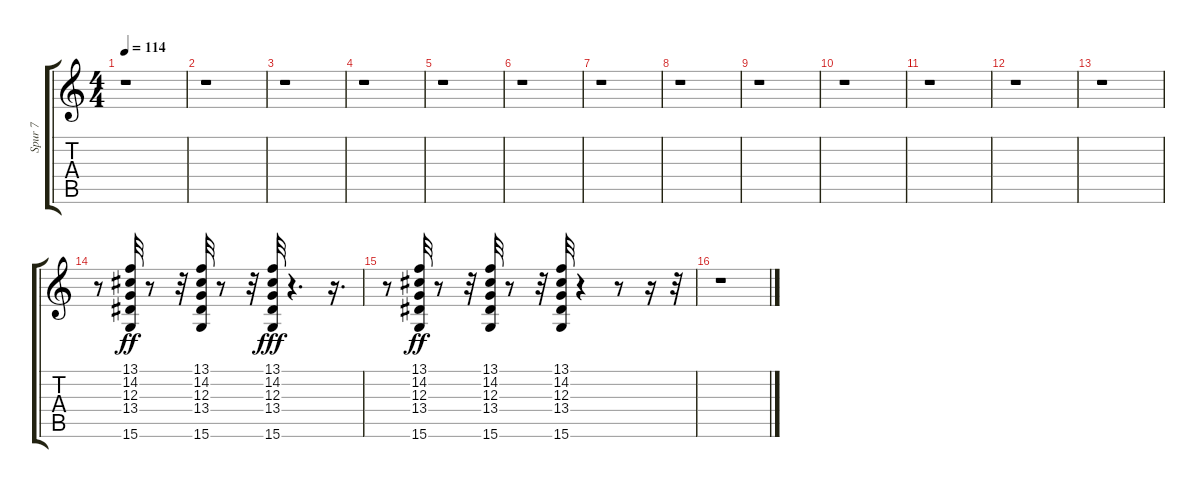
\track ("Spur 7" "Spur 7") {instrument brasssection}
\staff {score tabs}
\tuning (E4 B3 G3 D3 A2 E2) {hide}
\ts (4 4)
\tempo 114
\clef g2
\ks c
r.1{dy ff} |
r.1 |
r.1 |
r.1 |
r.1 |
r.1 |
r.1 |
r.1 |
r.1 |
r.1 |
r.1 |
r.1 |
r.1 |
r.8 (13.1 14.2 12.3 13.4 15.6).32 r.8 r.32 (13.1 14.2 12.3 13.4 15.6).32 r.8 r.32 (13.1 14.2 12.3 13.4 15.6).32{dy fff} r.4{d} r.16{d} |
r.8 (13.1 14.2 12.3 13.4 15.6).32{dy ff} r.8 r.32 (13.1 14.2 12.3 13.4 15.6).32 r.8 r.32 (13.1 14.2 12.3 13.4 15.6).32 r.4 r.8 r.16 r.32 |
r.1
